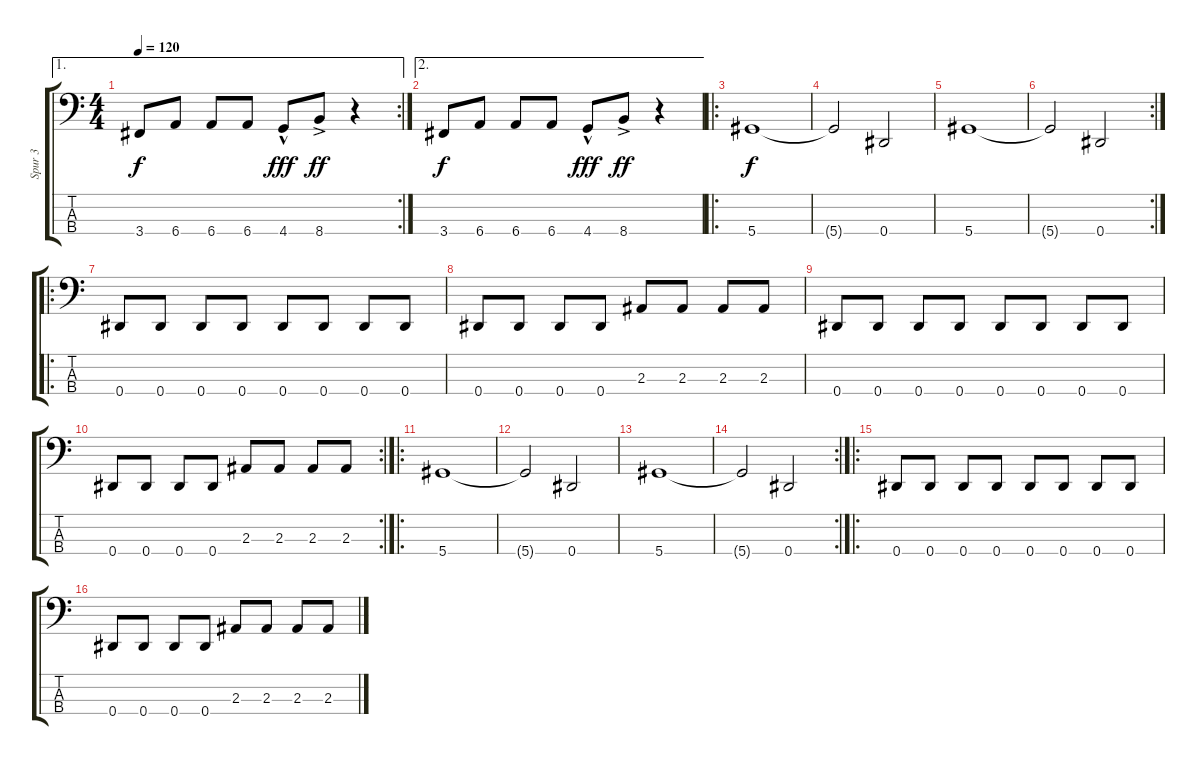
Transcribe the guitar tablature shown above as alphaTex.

\track ("Spur 3" "Spur 3") {instrument electricbassfinger}
\staff {score tabs}
\tuning (Gb2 Db2 Ab1 Eb1) {hide}
\ae 1
\rc 2
\ts (4 4)
\tempo 120
\clef f4
\ks c
3.4.8{dy f} 6.4.8 6.4.8 6.4.8 4.4{hac}.8{dy fff} 8.4{ac}.8{dy ff} r.4 |
\ae 2
3.4.8{dy f} 6.4.8 6.4.8 6.4.8 4.4{hac}.8{dy fff} 8.4{ac}.8{dy ff} r.4 |
\ro
5.4.1{dy f} |
5.4{t}.2 0.4.2 |
5.4.1 |
\rc 2
5.4{t}.2 0.4.2 |
\ro
0.4.8 0.4.8 0.4.8 0.4.8 0.4.8 0.4.8 0.4.8 0.4.8 |
0.4.8 0.4.8 0.4.8 0.4.8 2.3.8 2.3.8 2.3.8 2.3.8 |
0.4.8 0.4.8 0.4.8 0.4.8 0.4.8 0.4.8 0.4.8 0.4.8 |
\rc 2
0.4.8 0.4.8 0.4.8 0.4.8 2.3.8 2.3.8 2.3.8 2.3.8 |
\ro
5.4.1 |
5.4{t}.2 0.4.2 |
5.4.1 |
\rc 2
5.4{t}.2 0.4.2 |
\ro
0.4.8 0.4.8 0.4.8 0.4.8 0.4.8 0.4.8 0.4.8 0.4.8 |
0.4.8 0.4.8 0.4.8 0.4.8 2.3.8 2.3.8 2.3.8 2.3.8
